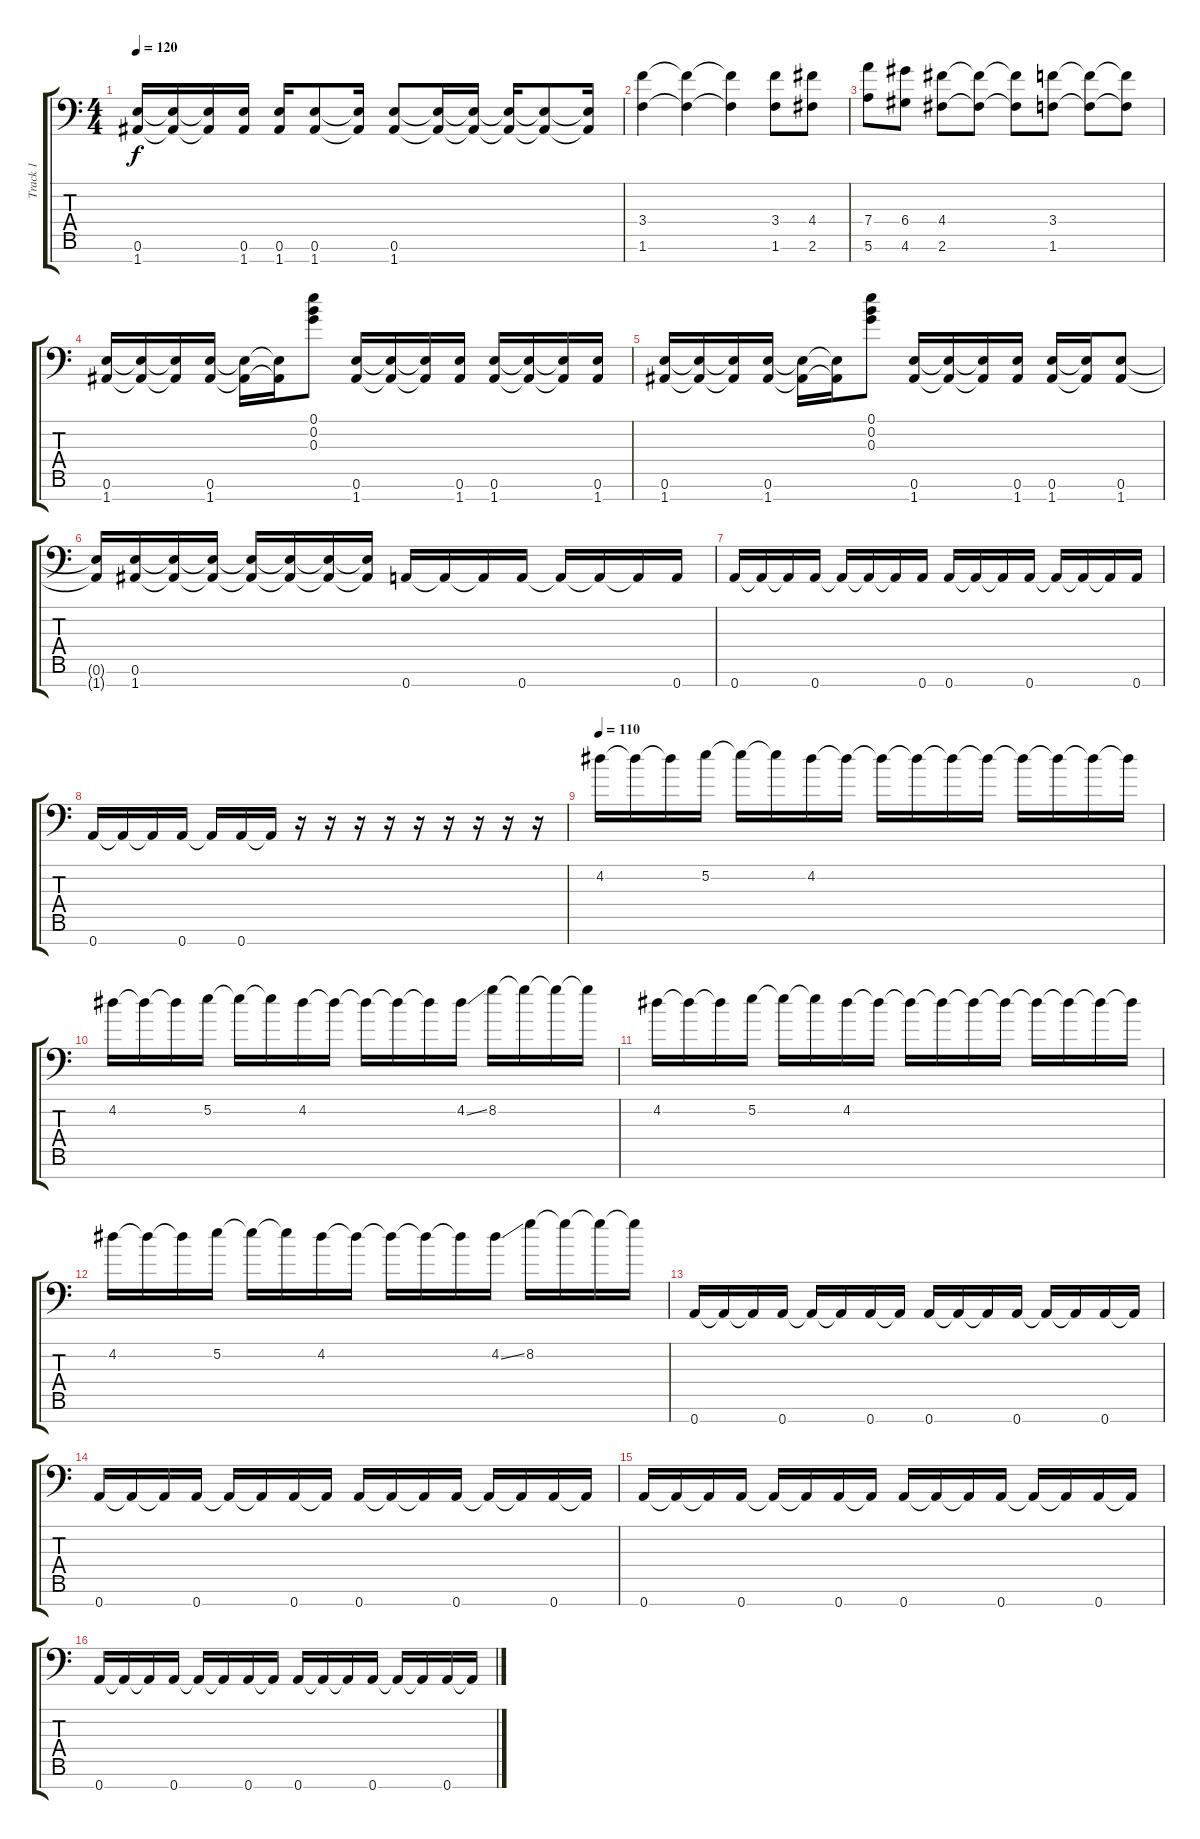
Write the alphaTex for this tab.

\track ("Track 1" "Track 1") {instrument distortionguitar}
\staff {score tabs}
\tuning (E4 B3 G3 D3 A2 E2 A1) {hide}
\ts (4 4)
\tempo 120
\clef f4
\ks c
(0.6 1.7).16{dy f} (0.6{t} 1.7{t}).16 (0.6{t} 1.7{t}).16 (0.6 1.7).16 (0.6 1.7).16 (0.6 1.7).8 (0.6{t} 1.7{t}).16 (0.6 1.7).8 (0.6{t} 1.7{t}).16 (0.6{t} 1.7{t}).16 (0.6{t} 1.7{t}).16 (0.6{t} 1.7{t}).8 (0.6{t} 1.7{t}).16 |
(3.4 1.6).4 (3.4{t} 1.6{t}).4 (3.4{t} 1.6{t}).4 (3.4 1.6).8 (4.4 2.6).8 |
(7.4 5.6).8 (6.4 4.6).8 (4.4 2.6).8 (4.4{t} 2.6{t}).8 (4.4{t} 2.6{t}).8 (3.4 1.6).8 (3.4{t} 1.6{t}).8 (3.4{t} 1.6{t}).8 |
(0.6 1.7).16 (0.6{t} 1.7{t}).16 (0.6{t} 1.7{t}).16 (0.6 1.7).16 (0.6{t} 1.7{t}).16 (0.6{t} 1.7{t}).16 (0.1 0.2 0.3).8 (0.6 1.7).16 (0.6{t} 1.7{t}).16 (0.6{t} 1.7{t}).16 (0.6 1.7).16 (0.6 1.7).16 (0.6{t} 1.7{t}).16 (0.6{t} 1.7{t}).16 (0.6 1.7).16 |
(0.6 1.7).16 (0.6{t} 1.7{t}).16 (0.6{t} 1.7{t}).16 (0.6 1.7).16 (0.6{t} 1.7{t}).16 (0.6{t} 1.7{t}).16 (0.1 0.2 0.3).8 (0.6 1.7).16 (0.6{t} 1.7{t}).16 (0.6{t} 1.7{t}).16 (0.6 1.7).16 (0.6 1.7).16 (0.6{t} 1.7{t}).16 (0.6 1.7).8 |
(0.6{t} 1.7{t}).16 (0.6 1.7).16 (0.6{t} 1.7{t}).16 (0.6{t} 1.7{t}).16 (0.6{t} 1.7{t}).16 (0.6{t} 1.7{t}).16 (0.6{t} 1.7{t}).16 (0.6{t} 1.7{t}).16 0.7.16 0.7{t}.16 0.7{t}.16 0.7.16 0.7{t}.16 0.7{t}.16 0.7{t}.16 0.7.16 |
0.7.16 0.7{t}.16 0.7{t}.16 0.7.16 0.7{t}.16 0.7{t}.16 0.7{t}.16 0.7.16 0.7.16 0.7{t}.16 0.7{t}.16 0.7.16 0.7{t}.16 0.7{t}.16 0.7{t}.16 0.7.16 |
0.7.16 0.7{t}.16 0.7{t}.16 0.7.16 0.7{t}.16 0.7.16 0.7{t}.16 r.16 r.16 r.16 r.16 r.16 r.16 r.16 r.16 r.16 |
\tempo 110
4.2.16 4.2{t}.16 4.2{t}.16 5.2.16 5.2{t}.16 5.2{t}.16 4.2.16 4.2{t}.16 4.2{t}.16 4.2{t}.16 4.2{t}.16 4.2{t}.16 4.2{t}.16 4.2{t}.16 4.2{t}.16 4.2{t}.16 |
4.2.16 4.2{t}.16 4.2{t}.16 5.2.16 5.2{t}.16 5.2{t}.16 4.2.16 4.2{t}.16 4.2{t}.16 4.2{t}.16 4.2{t}.16 4.2{ss}.16 8.2.16 8.2{t}.16 8.2{t}.16 8.2{t}.16 |
4.2.16 4.2{t}.16 4.2{t}.16 5.2.16 5.2{t}.16 5.2{t}.16 4.2.16 4.2{t}.16 4.2{t}.16 4.2{t}.16 4.2{t}.16 4.2{t}.16 4.2{t}.16 4.2{t}.16 4.2{t}.16 4.2{t}.16 |
4.2.16 4.2{t}.16 4.2{t}.16 5.2.16 5.2{t}.16 5.2{t}.16 4.2.16 4.2{t}.16 4.2{t}.16 4.2{t}.16 4.2{t}.16 4.2{ss}.16 8.2.16 8.2{t}.16 8.2{t}.16 8.2{t}.16 |
0.7.16 0.7{t}.16 0.7{t}.16 0.7.16 0.7{t}.16 0.7{t}.16 0.7.16 0.7{t}.16 0.7.16 0.7{t}.16 0.7{t}.16 0.7.16 0.7{t}.16 0.7{t}.16 0.7.16 0.7{t}.16 |
0.7.16 0.7{t}.16 0.7{t}.16 0.7.16 0.7{t}.16 0.7{t}.16 0.7.16 0.7{t}.16 0.7.16 0.7{t}.16 0.7{t}.16 0.7.16 0.7{t}.16 0.7{t}.16 0.7.16 0.7{t}.16 |
0.7.16 0.7{t}.16 0.7{t}.16 0.7.16 0.7{t}.16 0.7{t}.16 0.7.16 0.7{t}.16 0.7.16 0.7{t}.16 0.7{t}.16 0.7.16 0.7{t}.16 0.7{t}.16 0.7.16 0.7{t}.16 |
0.7.16 0.7{t}.16 0.7{t}.16 0.7.16 0.7{t}.16 0.7{t}.16 0.7.16 0.7{t}.16 0.7.16 0.7{t}.16 0.7{t}.16 0.7.16 0.7{t}.16 0.7{t}.16 0.7.16 0.7{t}.16
